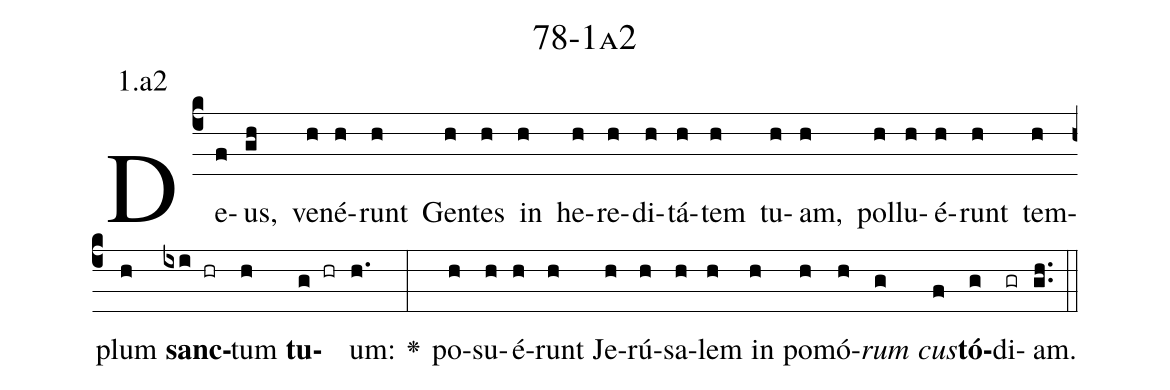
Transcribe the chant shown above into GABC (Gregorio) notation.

name: 78-1a2;
annotation: 1.a2;
%%
(c4)De(f)us,(gh) ve(h)né(h)runt(h) Gen(h)tes(h) in(h) he(h)re(h)di(h)tá(h)tem(h) tu(h)am,(h) pol(h)lu(h)é(h)runt(h) tem(h)plum(h) <b>sanc</b>(ixi hr)tum(h) <b>tu</b>(g hr)um:(h.) <v>\greheightstar</v>(:) po(h)su(h)é(h)runt(h) Je(h)rú(h)sa(h)lem(h) in(h) po(h)mó(h)<i>rum</i>(g) <i>cus</i>(f)<b>tó</b>(g)di(gr)am.(gh..) (::)


%E(h) u(h) o(g) u(f) a(g) e.(gh..) (::)
